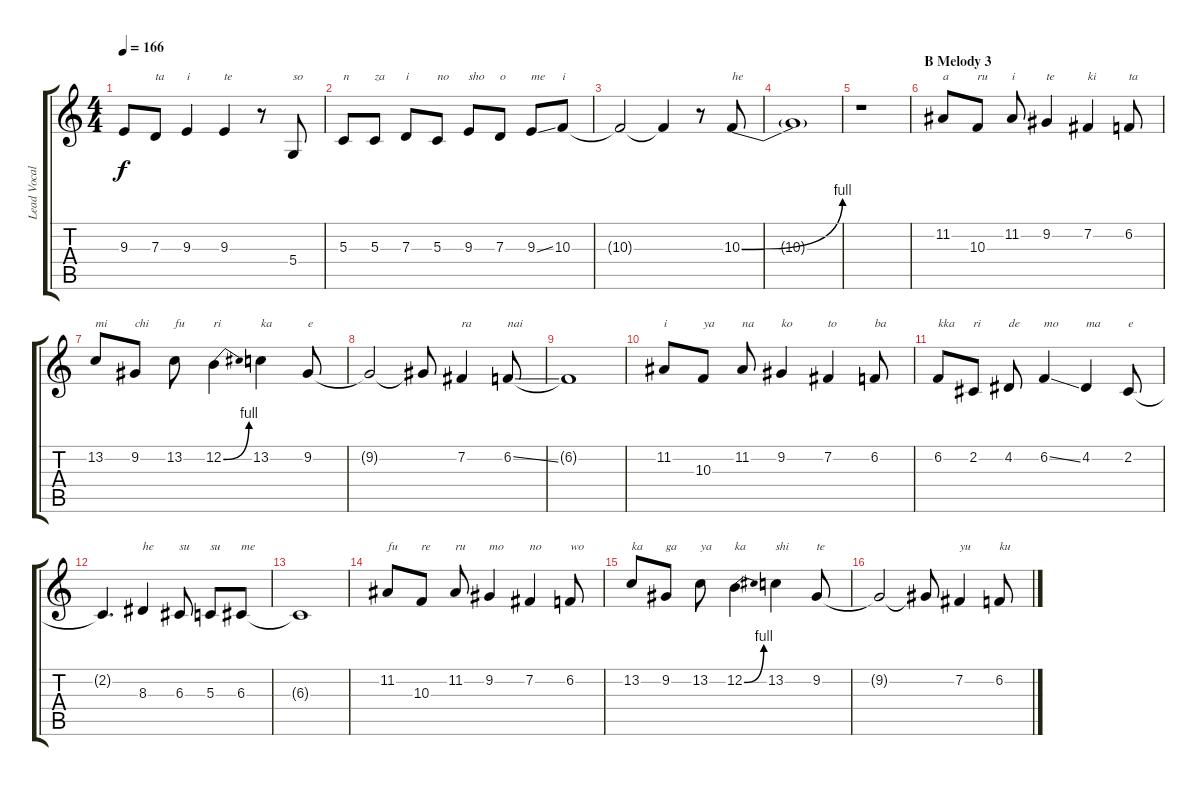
\track ("Lead Vocals" "Lead Vocal") {instrument flute}
\staff {score tabs}
\tuning (E4 B3 G3 D3 A2 E2) {hide}
\ts (4 4)
\tempo 166
\clef g2
\ks c
9.3{t}.8{dy f} 7.3.8{txt "ta"} 9.3.4{txt "i"} 9.3.4{txt "te"} r.8 5.4.8{txt "so"} |
5.3.8{txt "n"} 5.3.8{txt "za"} 7.3.8{txt "i"} 5.3.8{txt "no"} 9.3.8{txt "sho"} 7.3.8{txt "o"} 9.3{ss}.8{txt "me"} 10.3.8{txt "i"} |
10.3{t}.2 10.3{t}.4 r.8 10.3{be (bend 0 0 60 4)}.8{txt "he"} |
10.3{t}.1 |
r.1 |
\section ("" "B Melody 3")
11.2.8{txt "a"} 10.3.8{txt "ru"} 11.2.8{txt "i"} 9.2.4{txt "te"} 7.2.4{txt "ki"} 6.2.8{txt "ta"} |
13.2.8{txt "mi"} 9.2.8{txt "chi"} 13.2.8{txt "fu"} 12.2{be (bend 0 0 60 4)}.4{txt "ri"} 13.2.4{txt "ka"} 9.2.8{txt "e"} |
9.2{t}.2 9.2{t}.8 7.2.4{txt "ra"} 6.2{ss}.8{txt "nai"} |
6.2{t}.1 |
11.2.8{txt "i"} 10.3.8{txt "ya"} 11.2.8{txt "na"} 9.2.4{txt "ko"} 7.2.4{txt "to"} 6.2.8{txt "ba"} |
6.2.8{txt "kka"} 2.2.8{txt "ri"} 4.2.8{txt "de"} 6.2{ss}.4{txt "mo"} 4.2.4{txt "ma"} 2.2.8{txt "e"} |
2.2{t}.4{d} 8.3.4{txt "he"} 6.3.8{txt "su"} 5.3.8{txt "su"} 6.3.8{txt "me"} |
6.3{t}.1 |
11.2.8{txt "fu"} 10.3.8{txt "re"} 11.2.8{txt "ru"} 9.2.4{txt "mo"} 7.2.4{txt "no"} 6.2.8{txt "wo"} |
13.2.8{txt "ka"} 9.2.8{txt "ga"} 13.2.8{txt "ya"} 12.2{be (bend 0 0 60 4)}.4{txt "ka"} 13.2.4{txt "shi"} 9.2.8{txt "te"} |
9.2{t}.2 9.2{t}.8 7.2.4{txt "yu"} 6.2.8{txt "ku"}
